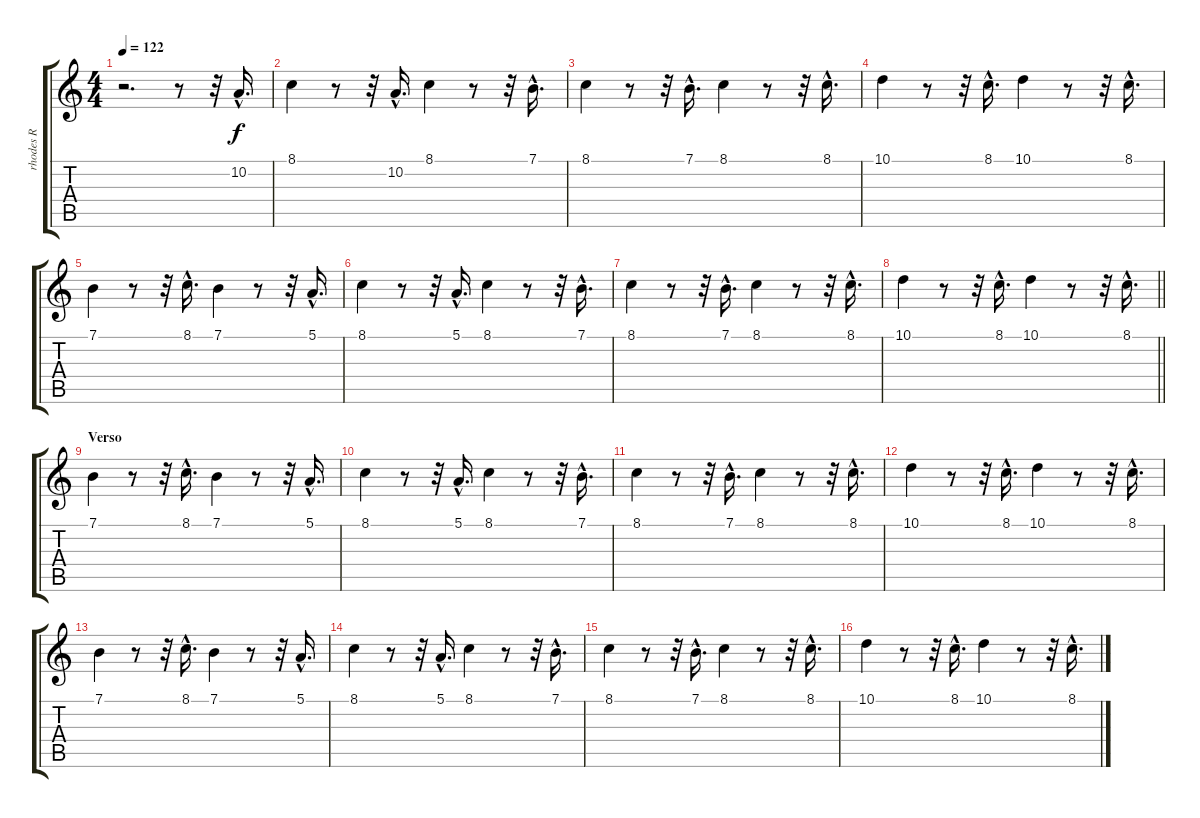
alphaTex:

\track ("rhodes R" "rhodes R") {instrument electricpiano1}
\staff {score tabs}
\tuning (E4 B3 G3 D3 A2 E2) {hide}
\ts (4 4)
\tempo 122
\clef g2
\ks c
r.2{d dy f instrument electricpiano1} r.8 r.32 10.2{hac}.16{d} |
8.1.4 r.8 r.32 10.2{hac}.16{d} 8.1.4 r.8 r.32 7.1{hac}.16{d} |
8.1.4 r.8 r.32 7.1{hac}.16{d} 8.1.4 r.8 r.32 8.1{hac}.16{d} |
10.1.4 r.8 r.32 8.1{hac}.16{d} 10.1.4 r.8 r.32 8.1{hac}.16{d} |
7.1.4 r.8 r.32 8.1{hac}.16{d} 7.1.4 r.8 r.32 5.1{hac}.16{d} |
8.1.4 r.8 r.32 5.1{hac}.16{d} 8.1.4 r.8 r.32 7.1{hac}.16{d} |
8.1.4 r.8 r.32 7.1{hac}.16{d} 8.1.4 r.8 r.32 8.1{hac}.16{d} |
\barLineRight lightlight
10.1.4 r.8 r.32 8.1{hac}.16{d} 10.1.4 r.8 r.32 8.1{hac}.16{d} |
\section ("" "Verso")
7.1.4 r.8 r.32 8.1{hac}.16{d} 7.1.4 r.8 r.32 5.1{hac}.16{d} |
8.1.4 r.8 r.32 5.1{hac}.16{d} 8.1.4 r.8 r.32 7.1{hac}.16{d} |
8.1.4 r.8 r.32 7.1{hac}.16{d} 8.1.4 r.8 r.32 8.1{hac}.16{d} |
10.1.4 r.8 r.32 8.1{hac}.16{d} 10.1.4 r.8 r.32 8.1{hac}.16{d} |
7.1.4 r.8 r.32 8.1{hac}.16{d} 7.1.4 r.8 r.32 5.1{hac}.16{d} |
8.1.4 r.8 r.32 5.1{hac}.16{d} 8.1.4 r.8 r.32 7.1{hac}.16{d} |
8.1.4 r.8 r.32 7.1{hac}.16{d} 8.1.4 r.8 r.32 8.1{hac}.16{d} |
10.1.4 r.8 r.32 8.1{hac}.16{d} 10.1.4 r.8 r.32 8.1{hac}.16{d}
